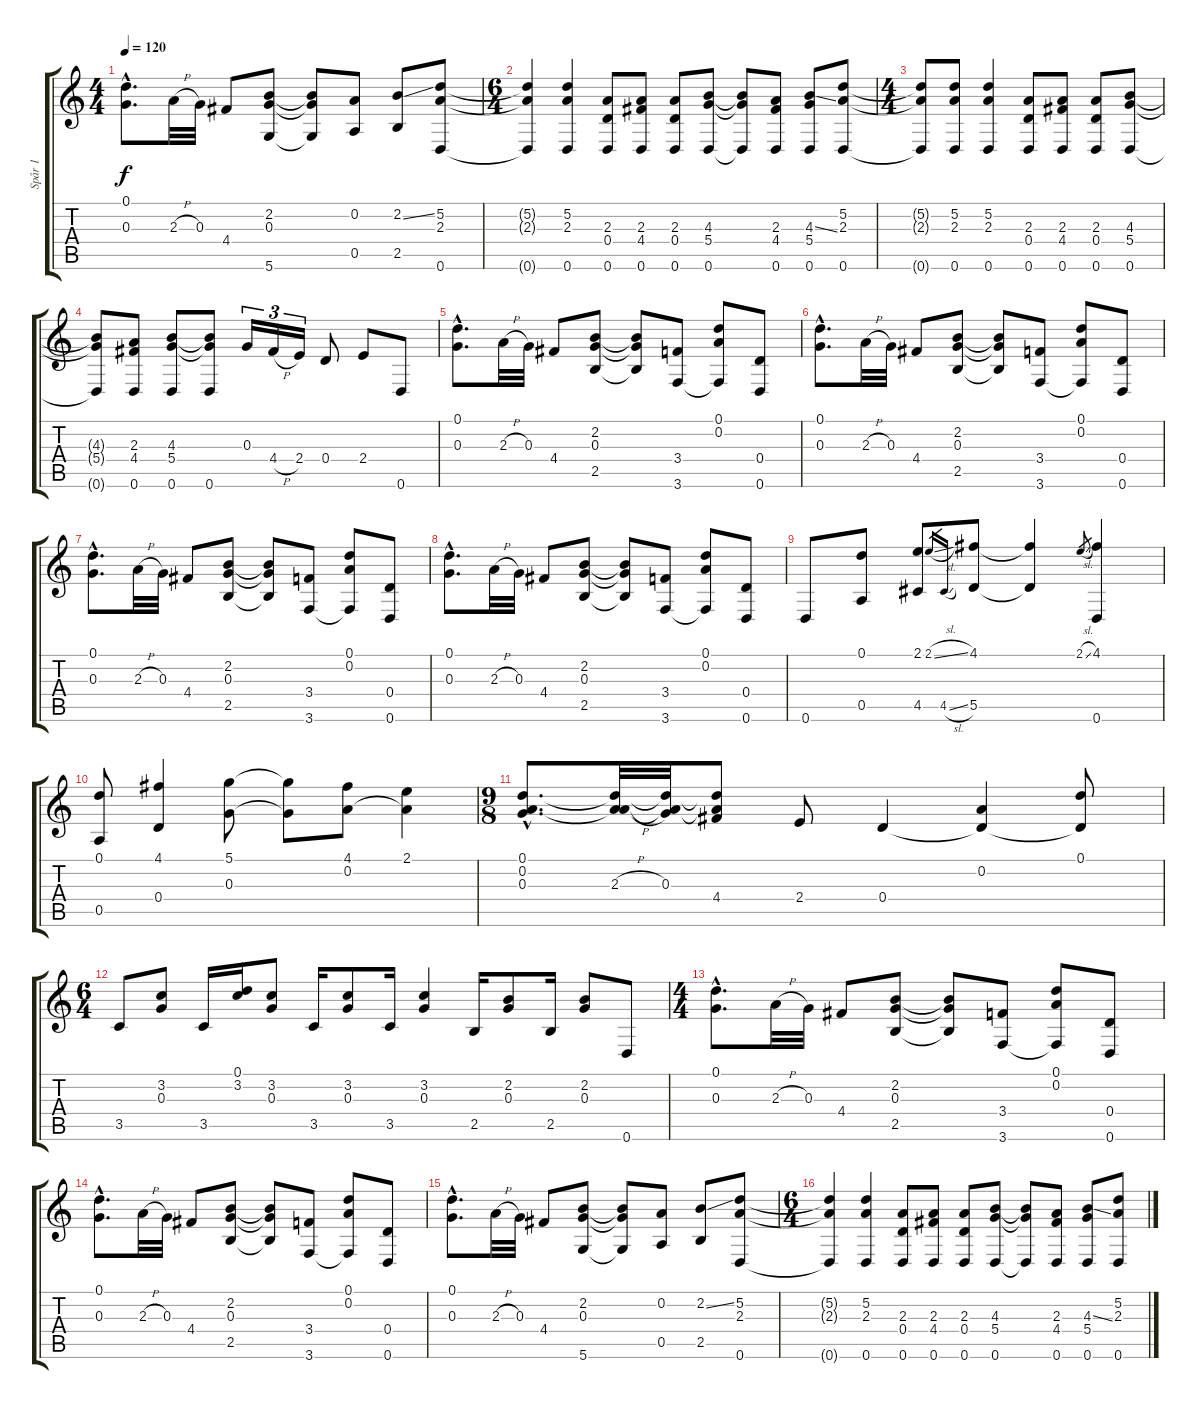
\track ("Spår 1" "Spår 1") {instrument acousticguitarsteel}
\staff {score tabs}
\tuning (D4 A3 G3 D3 A2 D2) {hide}
\ts (4 4)
\tempo 120
\clef g2
\ks c
(0.1{hac} 0.3{hac}).8{d dy f} 2.3{h}.32 0.3.32 4.4.8 (2.2 0.3 5.6).8 (2.2{t} 0.3{t} 5.6{t}).8 (0.2 0.5).8 (2.2{ss} 2.5).8 (5.2 2.3 0.6).8 |
\ts (6 4)
(5.2{t} 2.3{t} 0.6{t}).4 (5.2 2.3 0.6).4 (2.3 0.4 0.6).8 (2.3 4.4 0.6).8 (2.3 0.4 0.6).8 (4.3 5.4 0.6).8 (4.3{t} 5.4{t} 0.6{t}).8 (2.3 4.4 0.6).8 (4.3{ss} 5.4 0.6).8 (5.2 2.3 0.6).8 |
\ts (4 4)
(5.2{t} 2.3{t} 0.6{t}).8 (5.2 2.3 0.6).8 (5.2 2.3 0.6).4 (2.3 0.4 0.6).8 (2.3 4.4 0.6).8 (2.3 0.4 0.6).8 (4.3 5.4 0.6).8 |
(4.3{t} 5.4{t} 0.6{t}).8 (2.3 4.4 0.6).8 (4.3 5.4 0.6).8 (4.3{t} 5.4{t} 0.6).8 0.3.16{tu (3 2)} 4.4{h}.16{tu (3 2)} 2.4.16{tu (3 2)} 0.4.8 2.4.8 0.6.8 |
(0.1{hac} 0.3{hac}).8{d} 2.3{h}.32 0.3.32 4.4.8 (2.2 0.3 2.5).8 (2.2{t} 0.3{t} 2.5{t}).8 (3.4 3.6).8 (0.1 0.2 3.6{t}).8 (0.4 0.6).8 |
(0.1{hac} 0.3{hac}).8{d} 2.3{h}.32 0.3.32 4.4.8 (2.2 0.3 2.5).8 (2.2{t} 0.3{t} 2.5{t}).8 (3.4 3.6).8 (0.1 0.2 3.6{t}).8 (0.4 0.6).8 |
(0.1{hac} 0.3{hac}).8{d} 2.3{h}.32 0.3.32 4.4.8 (2.2 0.3 2.5).8 (2.2{t} 0.3{t} 2.5{t}).8 (3.4 3.6).8 (0.1 0.2 3.6{t}).8 (0.4 0.6).8 |
(0.1{hac} 0.3{hac}).8{d} 2.3{h}.32 0.3.32 4.4.8 (2.2 0.3 2.5).8 (2.2{t} 0.3{t} 2.5{t}).8 (3.4 3.6).8 (0.1 0.2 3.6{t}).8 (0.4 0.6).8 |
0.6.8 (0.1 0.5).8 (2.1 4.5).8 2.1{sl}.16{gr} 4.5{sl}.16{gr} (4.1 5.5).8 (4.1{t} 5.5{t}).4 2.1{sl}.8{gr} (4.1 0.6).4 |
(0.1 0.5).8 (4.1 0.4).4 (5.1 0.3).8 (5.1{t} 0.3{t}).8 (4.1 0.2).8 (2.1 0.2{t}).4 |
\ts (9 8)
(0.1{hac} 0.2{hac} 0.3{hac}).8{d} (0.1{t} 0.2{t} 2.3{h}).32 (0.1{t} 0.2{t} 0.3).32 (0.1{t} 0.2{t} 4.4).8 2.4.8 0.4.4 (0.2 0.4{t}).4 (0.1 0.4{t}).8 |
\ts (6 4)
3.5.8 (3.2 0.3).8 3.5.16 (0.1 3.2).16 (3.2 0.3).8 3.5.16 (3.2 0.3).8 3.5.16 (3.2 0.3).4 2.5.16 (2.2 0.3).8 2.5.16 (2.2 0.3).8 0.6.8 |
\ts (4 4)
(0.1{hac} 0.3{hac}).8{d} 2.3{h}.32 0.3.32 4.4.8 (2.2 0.3 2.5).8 (2.2{t} 0.3{t} 2.5{t}).8 (3.4 3.6).8 (0.1 0.2 3.6{t}).8 (0.4 0.6).8 |
(0.1{hac} 0.3{hac}).8{d} 2.3{h}.32 0.3.32 4.4.8 (2.2 0.3 2.5).8 (2.2{t} 0.3{t} 2.5{t}).8 (3.4 3.6).8 (0.1 0.2 3.6{t}).8 (0.4 0.6).8 |
(0.1{hac} 0.3{hac}).8{d} 2.3{h}.32 0.3.32 4.4.8 (2.2 0.3 5.6).8 (2.2{t} 0.3{t} 5.6{t}).8 (0.2 0.5).8 (2.2{ss} 2.5).8 (5.2 2.3 0.6).8 |
\ts (6 4)
(5.2{t} 2.3{t} 0.6{t}).4 (5.2 2.3 0.6).4 (2.3 0.4 0.6).8 (2.3 4.4 0.6).8 (2.3 0.4 0.6).8 (4.3 5.4 0.6).8 (4.3{t} 5.4{t} 0.6{t}).8 (2.3 4.4 0.6).8 (4.3{ss} 5.4 0.6).8 (5.2 2.3 0.6).8
